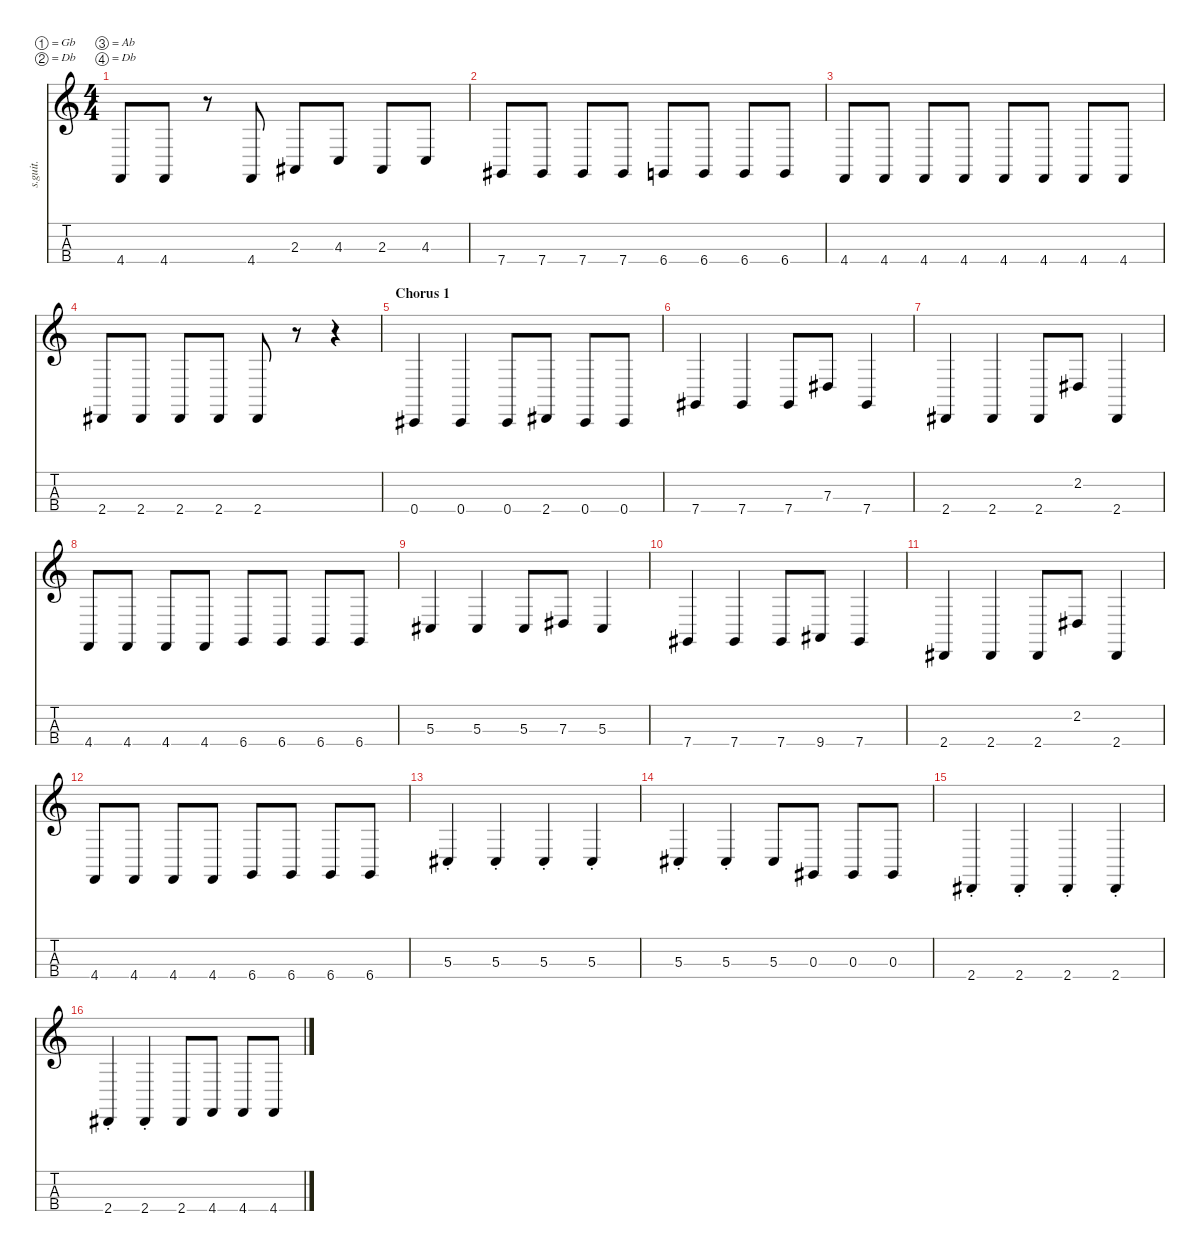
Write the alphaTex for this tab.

\defaultSystemsLayout 4
\hideDynamics
\bracketExtendMode nobrackets
\track ("Jeremy Davis | Bass" "s.guit.") {instrument electricbasspick}
\staff {score tabs}
\tuning (Gb2 Db2 Ab1 Db1)
\ts (4 4)
\tempo (173 hide)
\clef g2
\ks c
4.4.8{lyrics (0 "") lyrics (1 "") lyrics (2 "") lyrics (3 "") lyrics (4 "") dy f} 4.4.8{lyrics (0 "") lyrics (1 "") lyrics (2 "") lyrics (3 "") lyrics (4 "")} r.8 4.4.8{lyrics (0 "") lyrics (1 "") lyrics (2 "") lyrics (3 "") lyrics (4 "")} 2.3{acc #}.8{lyrics (0 "") lyrics (1 "") lyrics (2 "") lyrics (3 "") lyrics (4 "")} 4.3.8{lyrics (0 "") lyrics (1 "") lyrics (2 "") lyrics (3 "") lyrics (4 "")} 2.3{acc #}.8{lyrics (0 "") lyrics (1 "") lyrics (2 "") lyrics (3 "") lyrics (4 "")} 4.3.8{lyrics (0 "") lyrics (1 "") lyrics (2 "") lyrics (3 "") lyrics (4 "")} |
7.4{acc #}.8{lyrics (0 "") lyrics (1 "") lyrics (2 "") lyrics (3 "") lyrics (4 "")} 7.4{acc #}.8{lyrics (0 "") lyrics (1 "") lyrics (2 "") lyrics (3 "") lyrics (4 "")} 7.4{acc #}.8{lyrics (0 "") lyrics (1 "") lyrics (2 "") lyrics (3 "") lyrics (4 "")} 7.4{acc #}.8{lyrics (0 "") lyrics (1 "") lyrics (2 "") lyrics (3 "") lyrics (4 "")} 6.4.8{lyrics (0 "") lyrics (1 "") lyrics (2 "") lyrics (3 "") lyrics (4 "")} 6.4.8{lyrics (0 "") lyrics (1 "") lyrics (2 "") lyrics (3 "") lyrics (4 "")} 6.4.8{lyrics (0 "") lyrics (1 "") lyrics (2 "") lyrics (3 "") lyrics (4 "")} 6.4.8{lyrics (0 "") lyrics (1 "") lyrics (2 "") lyrics (3 "") lyrics (4 "")} |
4.4.8{lyrics (0 "") lyrics (1 "") lyrics (2 "") lyrics (3 "") lyrics (4 "")} 4.4.8{lyrics (0 "") lyrics (1 "") lyrics (2 "") lyrics (3 "") lyrics (4 "")} 4.4.8{lyrics (0 "") lyrics (1 "") lyrics (2 "") lyrics (3 "") lyrics (4 "")} 4.4.8{lyrics (0 "") lyrics (1 "") lyrics (2 "") lyrics (3 "") lyrics (4 "")} 4.4.8{lyrics (0 "") lyrics (1 "") lyrics (2 "") lyrics (3 "") lyrics (4 "")} 4.4.8{lyrics (0 "") lyrics (1 "") lyrics (2 "") lyrics (3 "") lyrics (4 "")} 4.4.8{lyrics (0 "") lyrics (1 "") lyrics (2 "") lyrics (3 "") lyrics (4 "")} 4.4.8{lyrics (0 "") lyrics (1 "") lyrics (2 "") lyrics (3 "") lyrics (4 "")} |
2.4{acc #}.8{lyrics (0 "") lyrics (1 "") lyrics (2 "") lyrics (3 "") lyrics (4 "")} 2.4{acc #}.8{lyrics (0 "") lyrics (1 "") lyrics (2 "") lyrics (3 "") lyrics (4 "")} 2.4{acc #}.8{lyrics (0 "") lyrics (1 "") lyrics (2 "") lyrics (3 "") lyrics (4 "")} 2.4{acc #}.8{lyrics (0 "") lyrics (1 "") lyrics (2 "") lyrics (3 "") lyrics (4 "")} 2.4{acc #}.8{lyrics (0 "") lyrics (1 "") lyrics (2 "") lyrics (3 "") lyrics (4 "")} r.8 r.4 |
\section ("" "Chorus 1")
0.4{acc #}.4{lyrics (0 "") lyrics (1 "") lyrics (2 "") lyrics (3 "") lyrics (4 "")} 0.4{acc #}.4{lyrics (0 "") lyrics (1 "") lyrics (2 "") lyrics (3 "") lyrics (4 "")} 0.4{acc #}.8{lyrics (0 "") lyrics (1 "") lyrics (2 "") lyrics (3 "") lyrics (4 "")} 2.4{acc #}.8{lyrics (0 "") lyrics (1 "") lyrics (2 "") lyrics (3 "") lyrics (4 "")} 0.4{acc #}.8{lyrics (0 "") lyrics (1 "") lyrics (2 "") lyrics (3 "") lyrics (4 "")} 0.4{acc #}.8{lyrics (0 "") lyrics (1 "") lyrics (2 "") lyrics (3 "") lyrics (4 "")} |
7.4{acc #}.4{lyrics (0 "") lyrics (1 "") lyrics (2 "") lyrics (3 "") lyrics (4 "")} 7.4{acc #}.4{lyrics (0 "") lyrics (1 "") lyrics (2 "") lyrics (3 "") lyrics (4 "")} 7.4{acc #}.8{lyrics (0 "") lyrics (1 "") lyrics (2 "") lyrics (3 "") lyrics (4 "")} 7.3{acc #}.8{lyrics (0 "") lyrics (1 "") lyrics (2 "") lyrics (3 "") lyrics (4 "")} 7.4{acc #}.4{lyrics (0 "") lyrics (1 "") lyrics (2 "") lyrics (3 "") lyrics (4 "")} |
2.4{acc #}.4{lyrics (0 "") lyrics (1 "") lyrics (2 "") lyrics (3 "") lyrics (4 "")} 2.4{acc #}.4{lyrics (0 "") lyrics (1 "") lyrics (2 "") lyrics (3 "") lyrics (4 "")} 2.4{acc #}.8{lyrics (0 "") lyrics (1 "") lyrics (2 "") lyrics (3 "") lyrics (4 "")} 2.2{acc #}.8{lyrics (0 "") lyrics (1 "") lyrics (2 "") lyrics (3 "") lyrics (4 "")} 2.4{acc #}.4{lyrics (0 "") lyrics (1 "") lyrics (2 "") lyrics (3 "") lyrics (4 "")} |
4.4.8{lyrics (0 "") lyrics (1 "") lyrics (2 "") lyrics (3 "") lyrics (4 "")} 4.4.8{lyrics (0 "") lyrics (1 "") lyrics (2 "") lyrics (3 "") lyrics (4 "")} 4.4.8{lyrics (0 "") lyrics (1 "") lyrics (2 "") lyrics (3 "") lyrics (4 "")} 4.4.8{lyrics (0 "") lyrics (1 "") lyrics (2 "") lyrics (3 "") lyrics (4 "")} 6.4.8{lyrics (0 "") lyrics (1 "") lyrics (2 "") lyrics (3 "") lyrics (4 "")} 6.4.8{lyrics (0 "") lyrics (1 "") lyrics (2 "") lyrics (3 "") lyrics (4 "")} 6.4.8{lyrics (0 "") lyrics (1 "") lyrics (2 "") lyrics (3 "") lyrics (4 "")} 6.4.8{lyrics (0 "") lyrics (1 "") lyrics (2 "") lyrics (3 "") lyrics (4 "")} |
5.3{acc #}.4{lyrics (0 "") lyrics (1 "") lyrics (2 "") lyrics (3 "") lyrics (4 "")} 5.3{acc #}.4{lyrics (0 "") lyrics (1 "") lyrics (2 "") lyrics (3 "") lyrics (4 "")} 5.3{acc #}.8{lyrics (0 "") lyrics (1 "") lyrics (2 "") lyrics (3 "") lyrics (4 "")} 7.3{acc #}.8{lyrics (0 "") lyrics (1 "") lyrics (2 "") lyrics (3 "") lyrics (4 "")} 5.3{acc #}.4{lyrics (0 "") lyrics (1 "") lyrics (2 "") lyrics (3 "") lyrics (4 "")} |
7.4{acc #}.4{lyrics (0 "") lyrics (1 "") lyrics (2 "") lyrics (3 "") lyrics (4 "")} 7.4{acc #}.4{lyrics (0 "") lyrics (1 "") lyrics (2 "") lyrics (3 "") lyrics (4 "")} 7.4{acc #}.8{lyrics (0 "") lyrics (1 "") lyrics (2 "") lyrics (3 "") lyrics (4 "")} 9.4{acc #}.8{lyrics (0 "") lyrics (1 "") lyrics (2 "") lyrics (3 "") lyrics (4 "")} 7.4{acc #}.4{lyrics (0 "") lyrics (1 "") lyrics (2 "") lyrics (3 "") lyrics (4 "")} |
2.4{acc #}.4{lyrics (0 "") lyrics (1 "") lyrics (2 "") lyrics (3 "") lyrics (4 "")} 2.4{acc #}.4{lyrics (0 "") lyrics (1 "") lyrics (2 "") lyrics (3 "") lyrics (4 "")} 2.4{acc #}.8{lyrics (0 "") lyrics (1 "") lyrics (2 "") lyrics (3 "") lyrics (4 "")} 2.2{acc #}.8{lyrics (0 "") lyrics (1 "") lyrics (2 "") lyrics (3 "") lyrics (4 "")} 2.4{acc #}.4{lyrics (0 "") lyrics (1 "") lyrics (2 "") lyrics (3 "") lyrics (4 "")} |
4.4.8{lyrics (0 "") lyrics (1 "") lyrics (2 "") lyrics (3 "") lyrics (4 "")} 4.4.8{lyrics (0 "") lyrics (1 "") lyrics (2 "") lyrics (3 "") lyrics (4 "")} 4.4.8{lyrics (0 "") lyrics (1 "") lyrics (2 "") lyrics (3 "") lyrics (4 "")} 4.4.8{lyrics (0 "") lyrics (1 "") lyrics (2 "") lyrics (3 "") lyrics (4 "")} 6.4.8{lyrics (0 "") lyrics (1 "") lyrics (2 "") lyrics (3 "") lyrics (4 "")} 6.4.8{lyrics (0 "") lyrics (1 "") lyrics (2 "") lyrics (3 "") lyrics (4 "")} 6.4.8{lyrics (0 "") lyrics (1 "") lyrics (2 "") lyrics (3 "") lyrics (4 "")} 6.4.8{lyrics (0 "") lyrics (1 "") lyrics (2 "") lyrics (3 "") lyrics (4 "")} |
5.3{st acc #}.4{lyrics (0 "") lyrics (1 "") lyrics (2 "") lyrics (3 "") lyrics (4 "")} 5.3{st acc #}.4{lyrics (0 "") lyrics (1 "") lyrics (2 "") lyrics (3 "") lyrics (4 "")} 5.3{st acc #}.4{lyrics (0 "") lyrics (1 "") lyrics (2 "") lyrics (3 "") lyrics (4 "")} 5.3{st acc #}.4{lyrics (0 "") lyrics (1 "") lyrics (2 "") lyrics (3 "") lyrics (4 "")} |
5.3{st acc #}.4{lyrics (0 "") lyrics (1 "") lyrics (2 "") lyrics (3 "") lyrics (4 "")} 5.3{st acc #}.4{lyrics (0 "") lyrics (1 "") lyrics (2 "") lyrics (3 "") lyrics (4 "")} 5.3{acc #}.8{lyrics (0 "") lyrics (1 "") lyrics (2 "") lyrics (3 "") lyrics (4 "")} 0.3{acc #}.8{lyrics (0 "") lyrics (1 "") lyrics (2 "") lyrics (3 "") lyrics (4 "")} 0.3{acc #}.8{lyrics (0 "") lyrics (1 "") lyrics (2 "") lyrics (3 "") lyrics (4 "")} 0.3{acc #}.8{lyrics (0 "") lyrics (1 "") lyrics (2 "") lyrics (3 "") lyrics (4 "")} |
2.4{st acc #}.4{lyrics (0 "") lyrics (1 "") lyrics (2 "") lyrics (3 "") lyrics (4 "")} 2.4{st acc #}.4{lyrics (0 "") lyrics (1 "") lyrics (2 "") lyrics (3 "") lyrics (4 "")} 2.4{st acc #}.4{lyrics (0 "") lyrics (1 "") lyrics (2 "") lyrics (3 "") lyrics (4 "")} 2.4{st acc #}.4{lyrics (0 "") lyrics (1 "") lyrics (2 "") lyrics (3 "") lyrics (4 "")} |
2.4{st acc #}.4{lyrics (0 "") lyrics (1 "") lyrics (2 "") lyrics (3 "") lyrics (4 "")} 2.4{st acc #}.4{lyrics (0 "") lyrics (1 "") lyrics (2 "") lyrics (3 "") lyrics (4 "")} 2.4{acc #}.8{lyrics (0 "") lyrics (1 "") lyrics (2 "") lyrics (3 "") lyrics (4 "")} 4.4.8{lyrics (0 "") lyrics (1 "") lyrics (2 "") lyrics (3 "") lyrics (4 "")} 4.4.8{lyrics (0 "") lyrics (1 "") lyrics (2 "") lyrics (3 "") lyrics (4 "")} 4.4.8{lyrics (0 "") lyrics (1 "") lyrics (2 "") lyrics (3 "") lyrics (4 "")}
